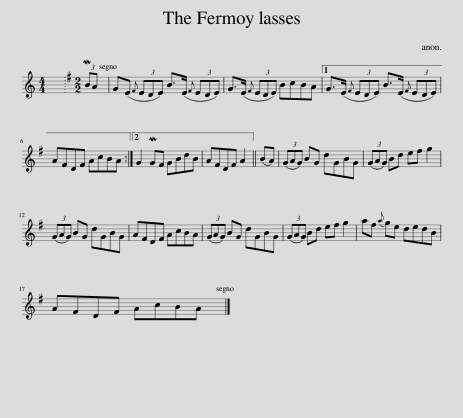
X:1
L:1/8
M:4/4
I:linebreak $
K:C
V:1 treble
V:1
 x8 |[K:Emin][M:2/2] (3:2:2MBA x/24 | G(E{F} (3EDE) B>(E{F} (3EDE) | G>(E{F} (3EDE) BcBA |1 G>(E{F} (3EDE) B>(E{F} (3EDE) |$ %5
 AFDF AcBA :|2 G2 MGF GBdB | AFDF A2 || (BA) | (3(GAG) BG dGBG | %10
 (3(GAG) Bd ef g2 |$ (3(GAG) BG dGBG | AFDF AcBA | (3(GAG) BG dGBG | (3(GAG) Bd ef g2 | %15
 af{a} ge dedB |$ AFDF AcBA |] %17
